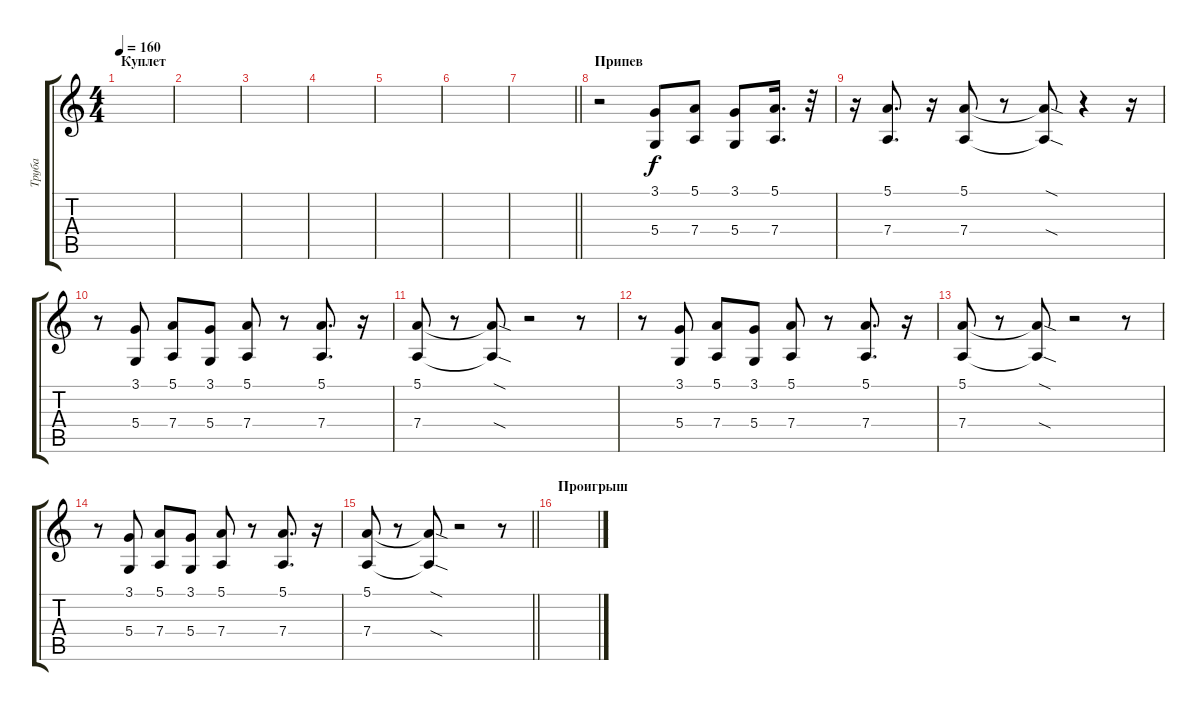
\track ("Труба" "Труба") {instrument tuba}
\staff {score tabs}
\tuning (E4 B3 G3 D3 A2 E2) {hide}
\ts (4 4)
\section ("" "Куплет")
\tempo 160
\clef g2
\ks c
|
|
|
|
|
|
\barLineRight lightlight
|
\section ("" "Припев")
r.2 (3.1 5.4).8 (5.1 7.4).8 (3.1 5.4).8 (5.1 7.4).16{d} r.32 |
r.16 (5.1 7.4).8{d} r.16 (5.1 7.4).8 r.8 (5.1{sod t} 7.4{sod t}).8 r.4 r.16 |
r.8 (3.1 5.4).8 (5.1 7.4).8 (3.1 5.4).8 (5.1 7.4).8 r.8 (5.1 7.4).8{d} r.16 |
(5.1 7.4).8 r.8 (5.1{sod t} 7.4{sod t}).8 r.2 r.8 |
r.8 (3.1 5.4).8 (5.1 7.4).8 (3.1 5.4).8 (5.1 7.4).8 r.8 (5.1 7.4).8{d} r.16 |
(5.1 7.4).8 r.8 (5.1{sod t} 7.4{sod t}).8 r.2 r.8 |
r.8 (3.1 5.4).8 (5.1 7.4).8 (3.1 5.4).8 (5.1 7.4).8 r.8 (5.1 7.4).8{d} r.16 |
\barLineRight lightlight
(5.1 7.4).8 r.8 (5.1{sod t} 7.4{sod t}).8 r.2 r.8 |
\section ("" "Проигрыш")
